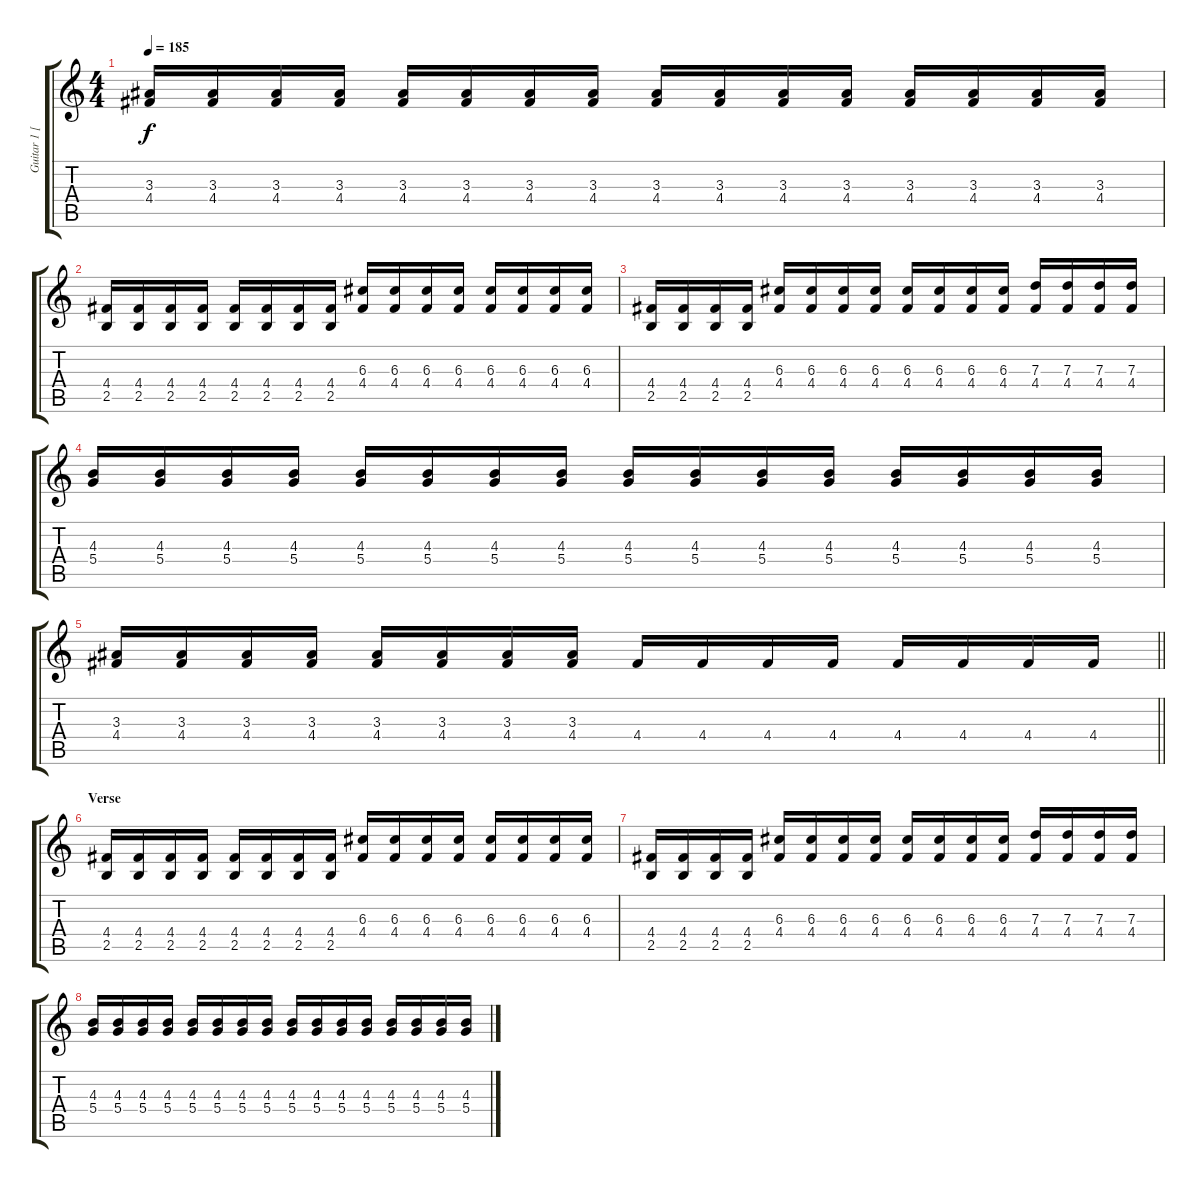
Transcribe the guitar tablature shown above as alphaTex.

\track ("Guitar 1 [Right]" "Guitar 1 [") {instrument distortionguitar}
\staff {score tabs}
\tuning (E4 B3 G3 D3 A2 E2) {hide}
\ts (4 4)
\tempo 185
\clef g2
\ks c
(3.3 4.4).16{dy f} (3.3 4.4).16 (3.3 4.4).16 (3.3 4.4).16 (3.3 4.4).16 (3.3 4.4).16 (3.3 4.4).16 (3.3 4.4).16 (3.3 4.4).16 (3.3 4.4).16 (3.3 4.4).16 (3.3 4.4).16 (3.3 4.4).16 (3.3 4.4).16 (3.3 4.4).16 (3.3 4.4).16 |
(4.4 2.5).16 (4.4 2.5).16 (4.4 2.5).16 (4.4 2.5).16 (4.4 2.5).16 (4.4 2.5).16 (4.4 2.5).16 (4.4 2.5).16 (6.3 4.4).16 (6.3 4.4).16 (6.3 4.4).16 (6.3 4.4).16 (6.3 4.4).16 (6.3 4.4).16 (6.3 4.4).16 (6.3 4.4).16 |
(4.4 2.5).16 (4.4 2.5).16 (4.4 2.5).16 (4.4 2.5).16 (6.3 4.4).16 (6.3 4.4).16 (6.3 4.4).16 (6.3 4.4).16 (6.3 4.4).16 (6.3 4.4).16 (6.3 4.4).16 (6.3 4.4).16 (7.3 4.4).16 (7.3 4.4).16 (7.3 4.4).16 (7.3 4.4).16 |
(4.3 5.4).16 (4.3 5.4).16 (4.3 5.4).16 (4.3 5.4).16 (4.3 5.4).16 (4.3 5.4).16 (4.3 5.4).16 (4.3 5.4).16 (4.3 5.4).16 (4.3 5.4).16 (4.3 5.4).16 (4.3 5.4).16 (4.3 5.4).16 (4.3 5.4).16 (4.3 5.4).16 (4.3 5.4).16 |
\barLineRight lightlight
(3.3 4.4).16 (3.3 4.4).16 (3.3 4.4).16 (3.3 4.4).16 (3.3 4.4).16 (3.3 4.4).16 (3.3 4.4).16 (3.3 4.4).16 4.4.16 4.4.16 4.4.16 4.4.16 4.4.16 4.4.16 4.4.16 4.4.16 |
\section ("" "Verse")
(4.4 2.5).16 (4.4 2.5).16 (4.4 2.5).16 (4.4 2.5).16 (4.4 2.5).16 (4.4 2.5).16 (4.4 2.5).16 (4.4 2.5).16 (6.3 4.4).16 (6.3 4.4).16 (6.3 4.4).16 (6.3 4.4).16 (6.3 4.4).16 (6.3 4.4).16 (6.3 4.4).16 (6.3 4.4).16 |
(4.4 2.5).16 (4.4 2.5).16 (4.4 2.5).16 (4.4 2.5).16 (6.3 4.4).16 (6.3 4.4).16 (6.3 4.4).16 (6.3 4.4).16 (6.3 4.4).16 (6.3 4.4).16 (6.3 4.4).16 (6.3 4.4).16 (7.3 4.4).16 (7.3 4.4).16 (7.3 4.4).16 (7.3 4.4).16 |
(4.3 5.4).16 (4.3 5.4).16 (4.3 5.4).16 (4.3 5.4).16 (4.3 5.4).16 (4.3 5.4).16 (4.3 5.4).16 (4.3 5.4).16 (4.3 5.4).16 (4.3 5.4).16 (4.3 5.4).16 (4.3 5.4).16 (4.3 5.4).16 (4.3 5.4).16 (4.3 5.4).16 (4.3 5.4).16
